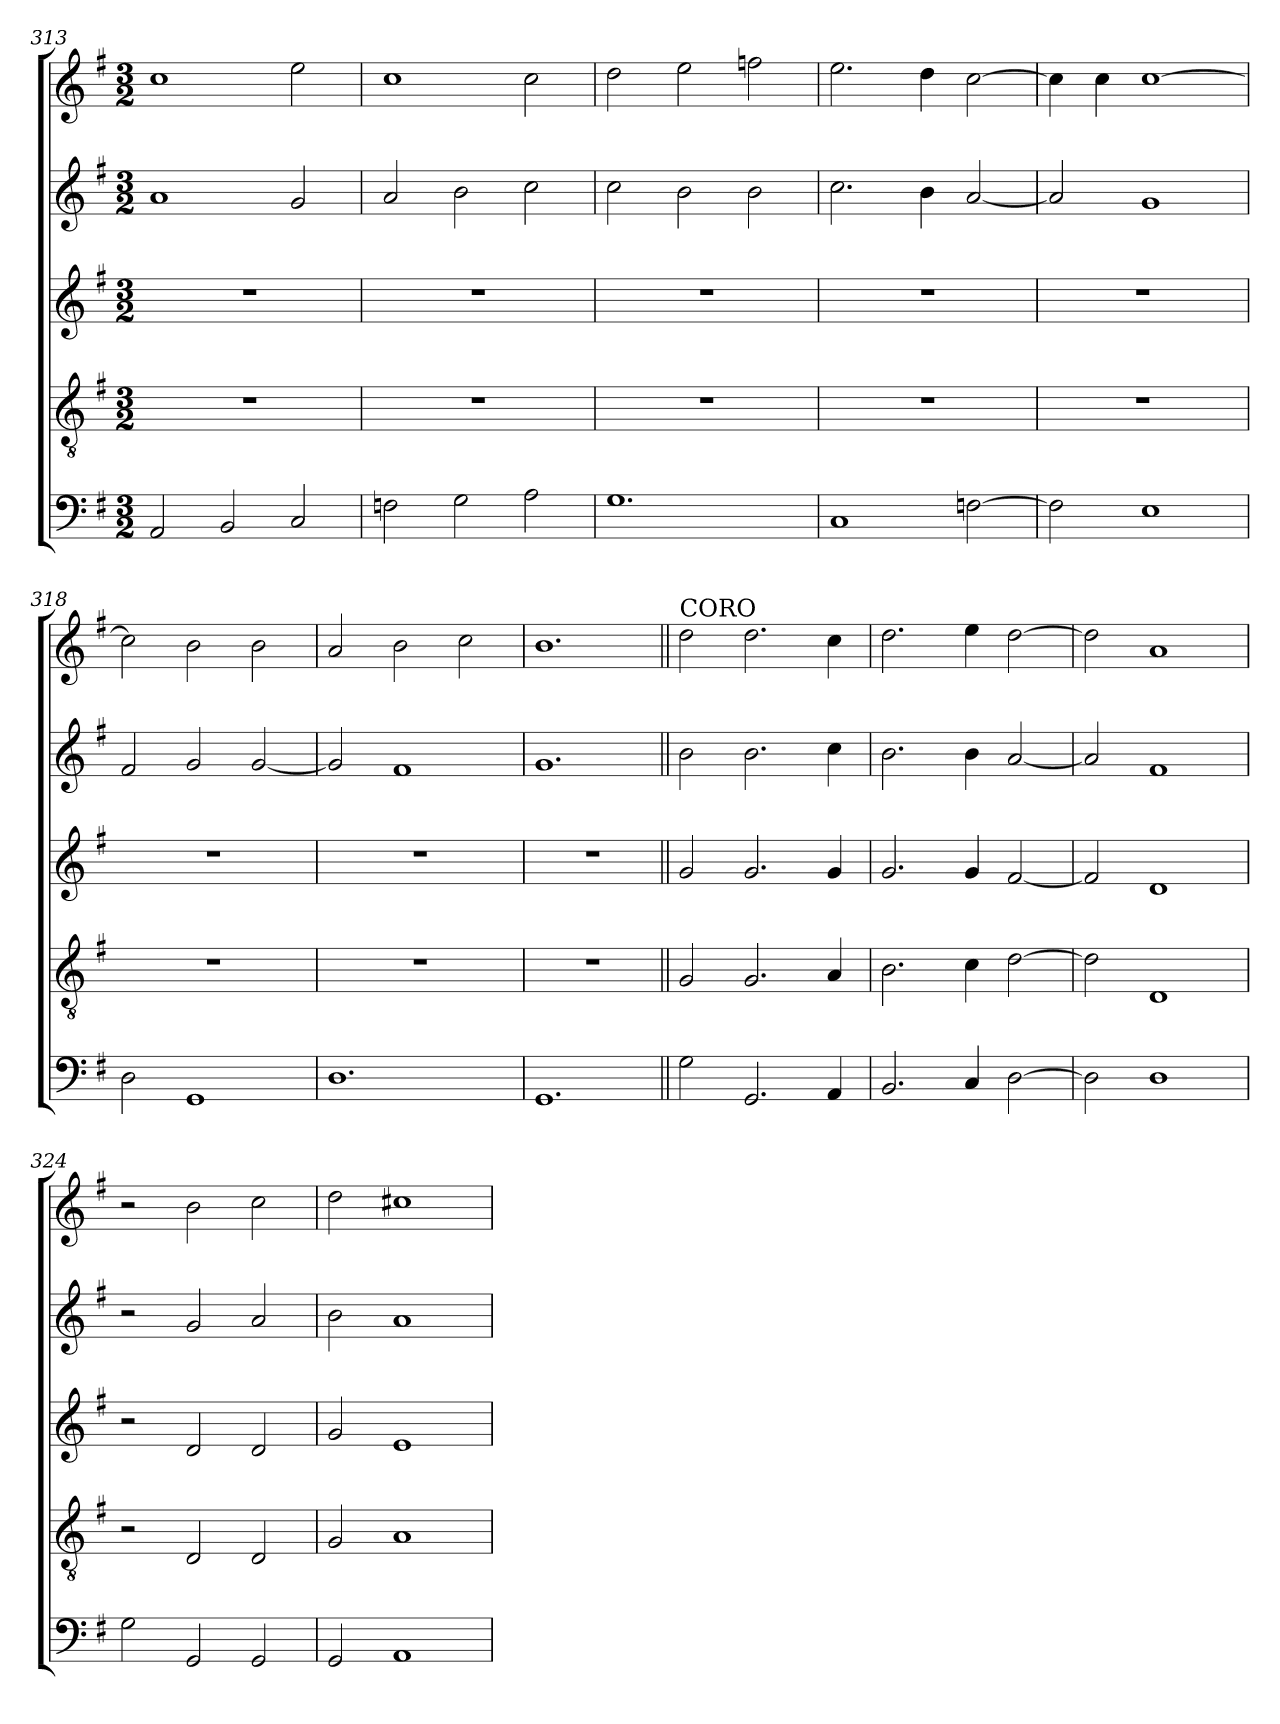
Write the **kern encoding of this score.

**kern	**kern	**kern	**kern	**kern
*part5	*part4	*part3	*part2	*part1
*staff5	*staff4	*staff3	*staff2	*staff1
!!LO:PB:g=z
*clefF4	*clefGv2	*clefG2	*clefG2	*clefG2
*k[f#]	*k[f#]	*k[f#]	*k[f#]	*k[f#]
*G:	*G:	*G:	*G:	*G:
*M3/2	*M3/2	*M3/2	*M3/2	*M3/2
=313	=313	=313	=313	=313
!	!LO:N:vis=1	!LO:N:vis=1	!	!
2AA/	1.r	1.r	1a	1cc
2BB/	.	.	.	.
2C/	.	.	2g/	2ee\
!!LO:LB:g=z
=314	=314	=314	=314	=314
!	!LO:N:vis=1	!LO:N:vis=1	!	!
2Fn\	1.r	1.r	2a/	1cc
2G\	.	.	2b\	.
2A\	.	.	2cc\	2cc\
=315	=315	=315	=315	=315
!	!LO:N:vis=1	!LO:N:vis=1	!	!
1.G	1.r	1.r	2cc\	2dd\
.	.	.	2b\	2ee\
.	.	.	2b\	2ffn\
=316	=316	=316	=316	=316
!	!LO:N:vis=1	!LO:N:vis=1	!	!
1C	1.r	1.r	2.cc\	2.ee\
.	.	.	4b\	4dd\
[>2Fn\	.	.	[<2a/	[>2cc\
=317	=317	=317	=317	=317
!	!LO:N:vis=1	!LO:N:vis=1	!	!
2F\]	1.r	1.r	2a/]	4cc\]
.	.	.	.	4cc\
1E	.	.	1g	[>1cc
=318	=318	=318	=318	=318
!	!LO:N:vis=1	!LO:N:vis=1	!	!
2D\	1.r	1.r	2f#/	2cc\]
1GG	.	.	2g/	2b\
.	.	.	[<2g/	2b\
=319	=319	=319	=319	=319
!	!LO:N:vis=1	!LO:N:vis=1	!	!
1.D	1.r	1.r	2g/]	2a/
.	.	.	1f#	2b\
.	.	.	.	2cc\
!!LO:LB:g=z
=320	=320	=320	=320	=320
!	!LO:N:vis=1	!LO:N:vis=1	!	!
1.GG	1.r	1.r	1.g	1.b
!!LO:LB:g=z
=321||	=321||	=321||	=321||	=321||
!	!	!	!	!LO:TX:a:t=CORO
2G\	2G/	2g/	2b\	2dd\
2.GG/	2.G/	2.g/	2.b\	2.dd\
4AA/	4A/	4g/	4cc\	4cc\
=322	=322	=322	=322	=322
2.BB/	2.B\	2.g/	2.b\	2.dd\
4C/	4c\	4g/	4b\	4ee\
[>2D\	[>2d\	[<2f#/	[<2a/	[>2dd\
=323	=323	=323	=323	=323
2D\]	2d\]	2f#/]	2a/]	2dd\]
1D	1D	1d	1f#	1a
=324	=324	=324	=324	=324
2G\	2r	2r	2r	2r
2GG/	2D/	2d/	2g/	2b\
2GG/	2D/	2d/	2a/	2cc\
=325	=325	=325	=325	=325
2GG/	2G/	2g/	2b\	2dd\
1AA	1A	1e	1a	1cc#X
=	=	=	=	=
*-	*-	*-	*-	*-
